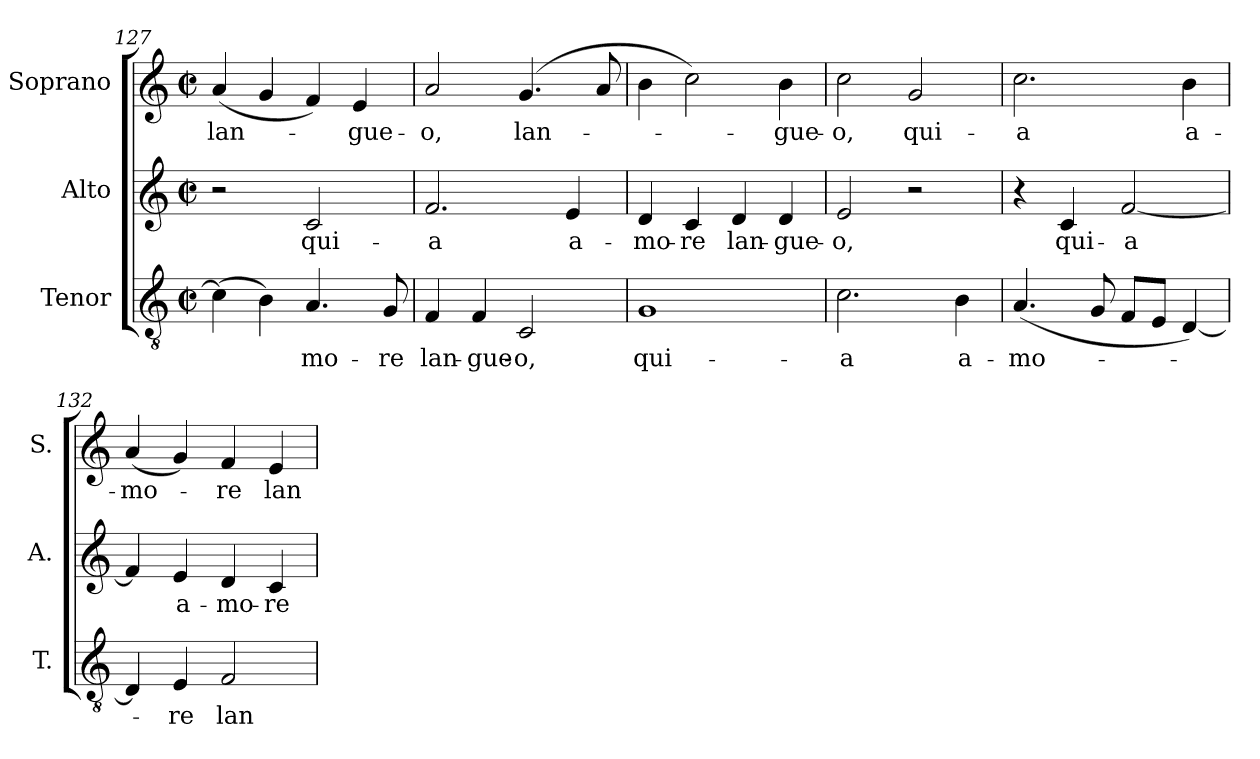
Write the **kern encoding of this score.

**kern	**text	**kern	**text	**kern	**text
*part3	*part3	*part2	*part2	*part1	*part1
*staff3	*staff3	*staff2	*staff2	*staff1	*staff1
*I"Tenor	*	*I"Alto	*	*I"Soprano	*
*I'T.	*	*I'A.	*	*I'S.	*
*clefGv2	*	*clefG2	*	*clefG2	*
*ITrd7c12	*	*	*	*	*
*k[]	*	*k[]	*	*k[]	*
*C:	*	*C:	*	*C:	*
*M2/2	*	*M2/2	*	*M2/2	*
*met(c|)	*	*met(c|)	*	*met(c|)	*
=127	=127	=127	=127	=127	=127
!	!	!	!	!	!LO:LY:b:color=#000000
(4Ci\]	.	2r	.	(4ai/	lan-
4BBi\)	.	.	.	4gi/	.
!	!LO:LY:b:color=#000000	!	!	!	!
!	!	!	!LO:LY:b:color=#000000	!	!
4.AAi/	-mo-	2ci/	qui-	4fi/)	.
!	!	!	!	!	!LO:LY:b:color=#000000
.	.	.	.	4ei/	-gue-
!	!LO:LY:b:color=#000000	!	!	!	!
8GGi/	-re	.	.	.	.
=128	=128	=128	=128	=128	=128
!	!LO:LY:b:color=#000000	!	!	!	!
!	!	!	!LO:LY:b:color=#000000	!	!
!	!	!	!	!	!LO:LY:b:color=#000000
4FFi/	lan-	2.fi/	-a	2ai/	-o,
!	!LO:LY:b:color=#000000	!	!	!	!
4FFi/	-gue-	.	.	.	.
!	!LO:LY:b:color=#000000	!	!	!	!
!	!	!	!	!	!LO:LY:b:color=#000000
2CCi/	-o,	.	.	(4.gi/	lan-
!	!	!	!LO:LY:b:color=#000000	!	!
.	.	4ei/	a-	.	.
.	.	.	.	8ai/	.
=129	=129	=129	=129	=129	=129
!	!LO:LY:b:color=#000000	!	!	!	!
!	!	!	!LO:LY:b:color=#000000	!	!
1GGi	qui-	4di/	-mo-	4bi\	.
!	!	!	!LO:LY:b:color=#000000	!	!
.	.	4ci/	-re	2cci\)	.
!	!	!	!LO:LY:b:color=#000000	!	!
.	.	4di/	lan-	.	.
!	!	!	!LO:LY:b:color=#000000	!	!
!	!	!	!	!	!LO:LY:b:color=#000000
.	.	4di/	-gue-	4bi\	-gue-
!!LO:LB:g=z
=130	=130	=130	=130	=130	=130
!	!LO:LY:b:color=#000000	!	!	!	!
!	!	!	!LO:LY:b:color=#000000	!	!
!	!	!	!	!	!LO:LY:b:color=#000000
2.Ci\	-a	2ei/	-o,	2cci\	-o,
!	!	!	!	!	!LO:LY:b:color=#000000
.	.	2r	.	2gi/	qui-
!	!LO:LY:b:color=#000000	!	!	!	!
4BBi\	a-	.	.	.	.
=131	=131	=131	=131	=131	=131
!	!LO:LY:b:color=#000000	!	!	!	!
!	!	!	!	!	!LO:LY:b:color=#000000
(4.AAi/	-mo-	4r	.	2.cci\	-a
!	!	!	!LO:LY:b:color=#000000	!	!
.	.	4ci/	qui-	.	.
8GGi/	.	.	.	.	.
!	!	!	!LO:LY:b:color=#000000	!	!
8FFi/L	.	[2fi/	-a	.	.
8EEi/J	.	.	.	.	.
!	!	!	!	!	!LO:LY:b:color=#000000
[4DDi/)	.	.	.	4bi\	a-
=132	=132	=132	=132	=132	=132
!	!	!	!	!	!LO:LY:b:color=#000000
4DDi/]	.	4fi/]	.	(4ai/	-mo-
!	!LO:LY:b:color=#000000	!	!	!	!
!	!	!	!LO:LY:b:color=#000000	!	!
4EEi/	-re	4ei/	a-	4gi/)	.
!	!LO:LY:b:color=#000000	!	!	!	!
!	!	!	!LO:LY:b:color=#000000	!	!
!	!	!	!	!	!LO:LY:b:color=#000000
2FFi/	lan-	4di/	-mo-	4fi/	-re
!	!	!	!LO:LY:b:color=#000000	!	!
!	!	!	!	!	!LO:LY:b:color=#000000
.	.	4ci/	-re	4ei/	lan-
=	=	=	=	=	=
*-	*-	*-	*-	*-	*-
